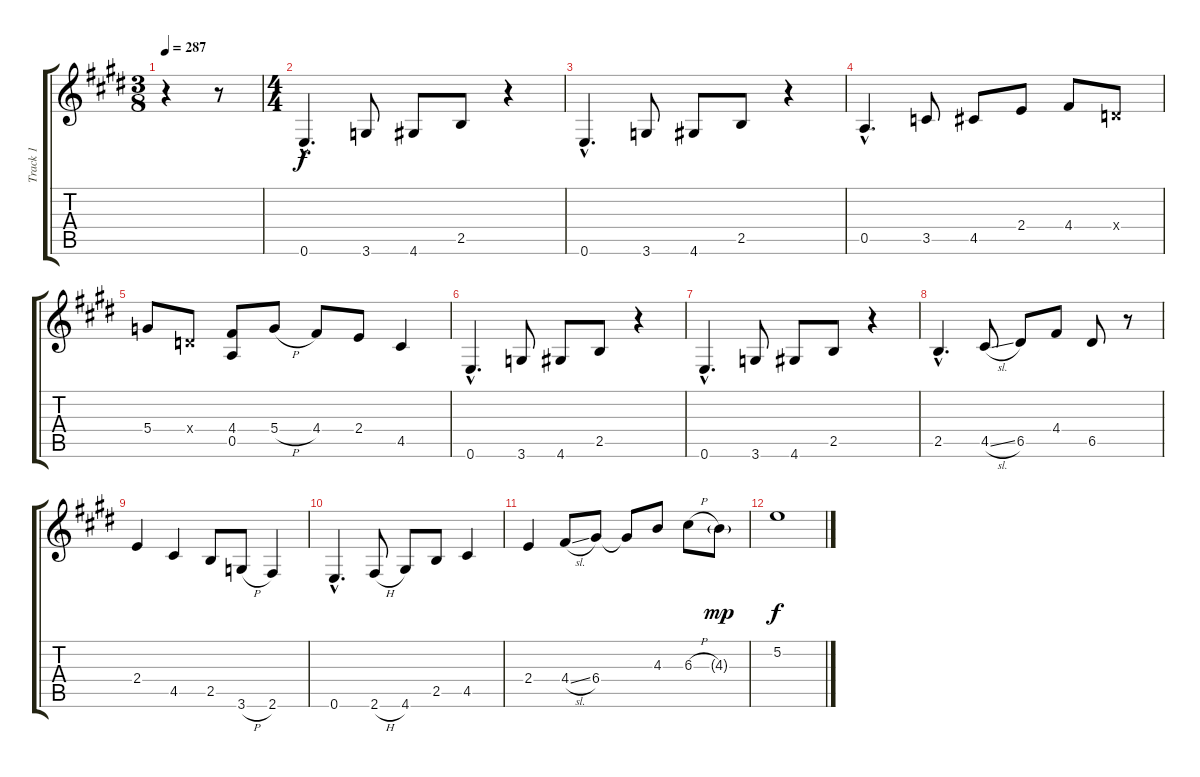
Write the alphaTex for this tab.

\track ("Track 1" "Track 1") {instrument distortionguitar}
\staff {score tabs}
\tuning (E4 B3 G3 D3 A2 E2) {hide}
\ts (3 8)
\tempo 287
\clef g2
\ks c#minor
r.4{dy f instrument distortionguitar} r.8 |
\ts (4 4)
0.6{hac}.4{d} 3.6.8 4.6.8 2.5.8 r.4 |
0.6{hac}.4{d} 3.6.8 4.6.8 2.5.8 r.4 |
0.5{hac}.4{d} 3.5.8 4.5.8 2.4.8 4.4.8 0.4{x}.8 |
5.4.8 0.4{x}.8 (4.4 0.5).8 5.4{h}.8 4.4.8 2.4.8 4.5.4 |
0.6{hac}.4{d} 3.6.8 4.6.8 2.5.8 r.4 |
0.6{hac}.4{d} 3.6.8 4.6.8 2.5.8 r.4 |
2.5{hac}.4{d} 4.5{sl}.8 6.5.8 4.4.8 6.5.8 r.8 |
2.4.4 4.5.4 2.5.8 3.6{h}.8 2.6.4 |
0.6{hac}.4{d} 2.6{h}.8 4.6.8 2.5.8 4.5.4 |
2.4.4 4.4{sl}.8 6.4.8 6.4{t}.8 4.3.8 6.3{h}.8 4.3{g}.8{dy mp} |
5.2.1{dy f}
